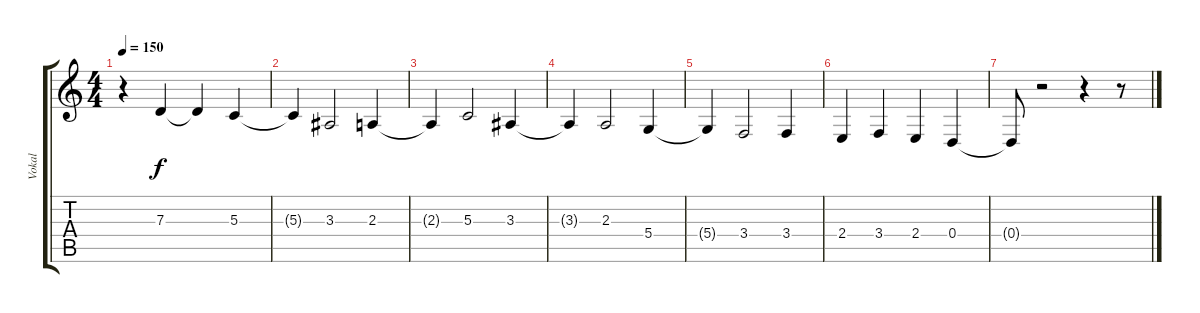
\track ("Vokal" "Vokal") {instrument fx4atmosphere}
\staff {score tabs}
\tuning (E4 B3 G3 D3 A2 E2) {hide}
\ts (4 4)
\tempo 150
\clef g2
\ks c
r.4{dy f} 7.3.4 7.3{t}.4 5.3.4 |
5.3{t}.4 3.3.2 2.3.4 |
2.3{t}.4 5.3.2 3.3.4 |
3.3{t}.4 2.3.2 5.4.4 |
5.4{t}.4 3.4.2 3.4.4 |
2.4.4 3.4.4 2.4.4 0.4.4 |
0.4{t}.8 r.2 r.4 r.8
